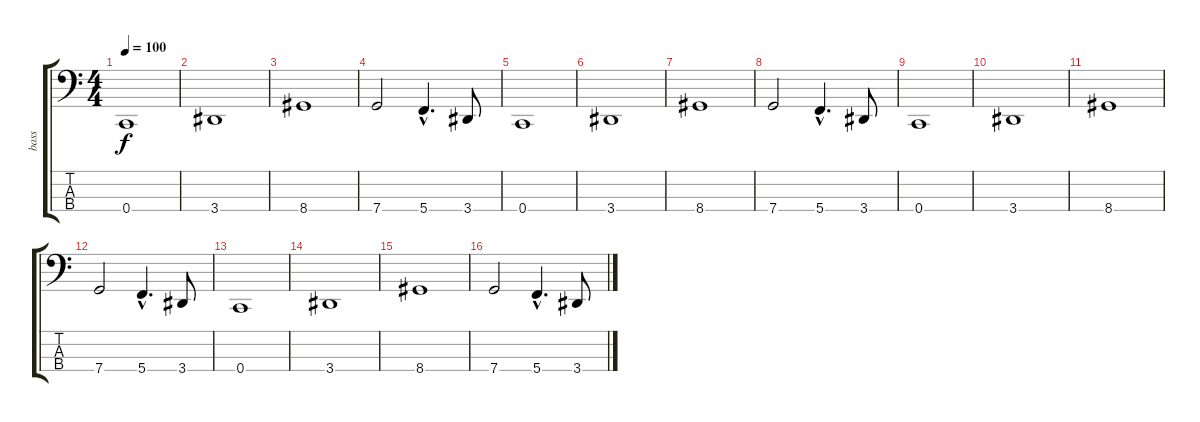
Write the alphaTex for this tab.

\track ("bass" "bass") {instrument electricbasspick}
\staff {score tabs}
\tuning (F2 C2 G1 C1) {hide}
\ts (4 4)
\tempo 100
\clef f4
\ks c
0.4.1{dy f} |
3.4.1 |
8.4.1 |
7.4.2 5.4{hac}.4{d} 3.4.8 |
0.4.1 |
3.4.1 |
8.4.1 |
7.4.2 5.4{hac}.4{d} 3.4.8 |
0.4.1 |
3.4.1 |
8.4.1 |
7.4.2 5.4{hac}.4{d} 3.4.8 |
0.4.1 |
3.4.1 |
8.4.1 |
7.4.2 5.4{hac}.4{d} 3.4.8
